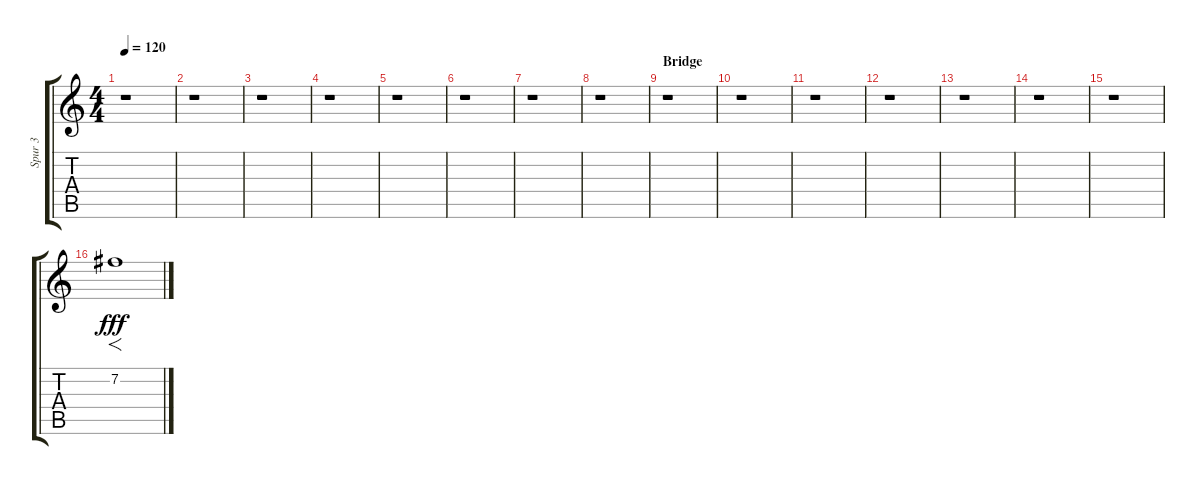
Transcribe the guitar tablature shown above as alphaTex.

\track ("Spur 3" "Spur 3") {instrument overdrivenguitar}
\staff {score tabs}
\tuning (E4 B3 G3 D3 A2 E2) {hide}
\ts (4 4)
\tempo 120
\clef g2
\ks c
r.1{dy fff} |
r.1 |
r.1 |
r.1 |
r.1 |
r.1 |
r.1 |
r.1 |
\section ("" "Bridge")
r.1 |
r.1 |
r.1 |
r.1 |
r.1 |
r.1 |
r.1 |
7.2.1{f}
